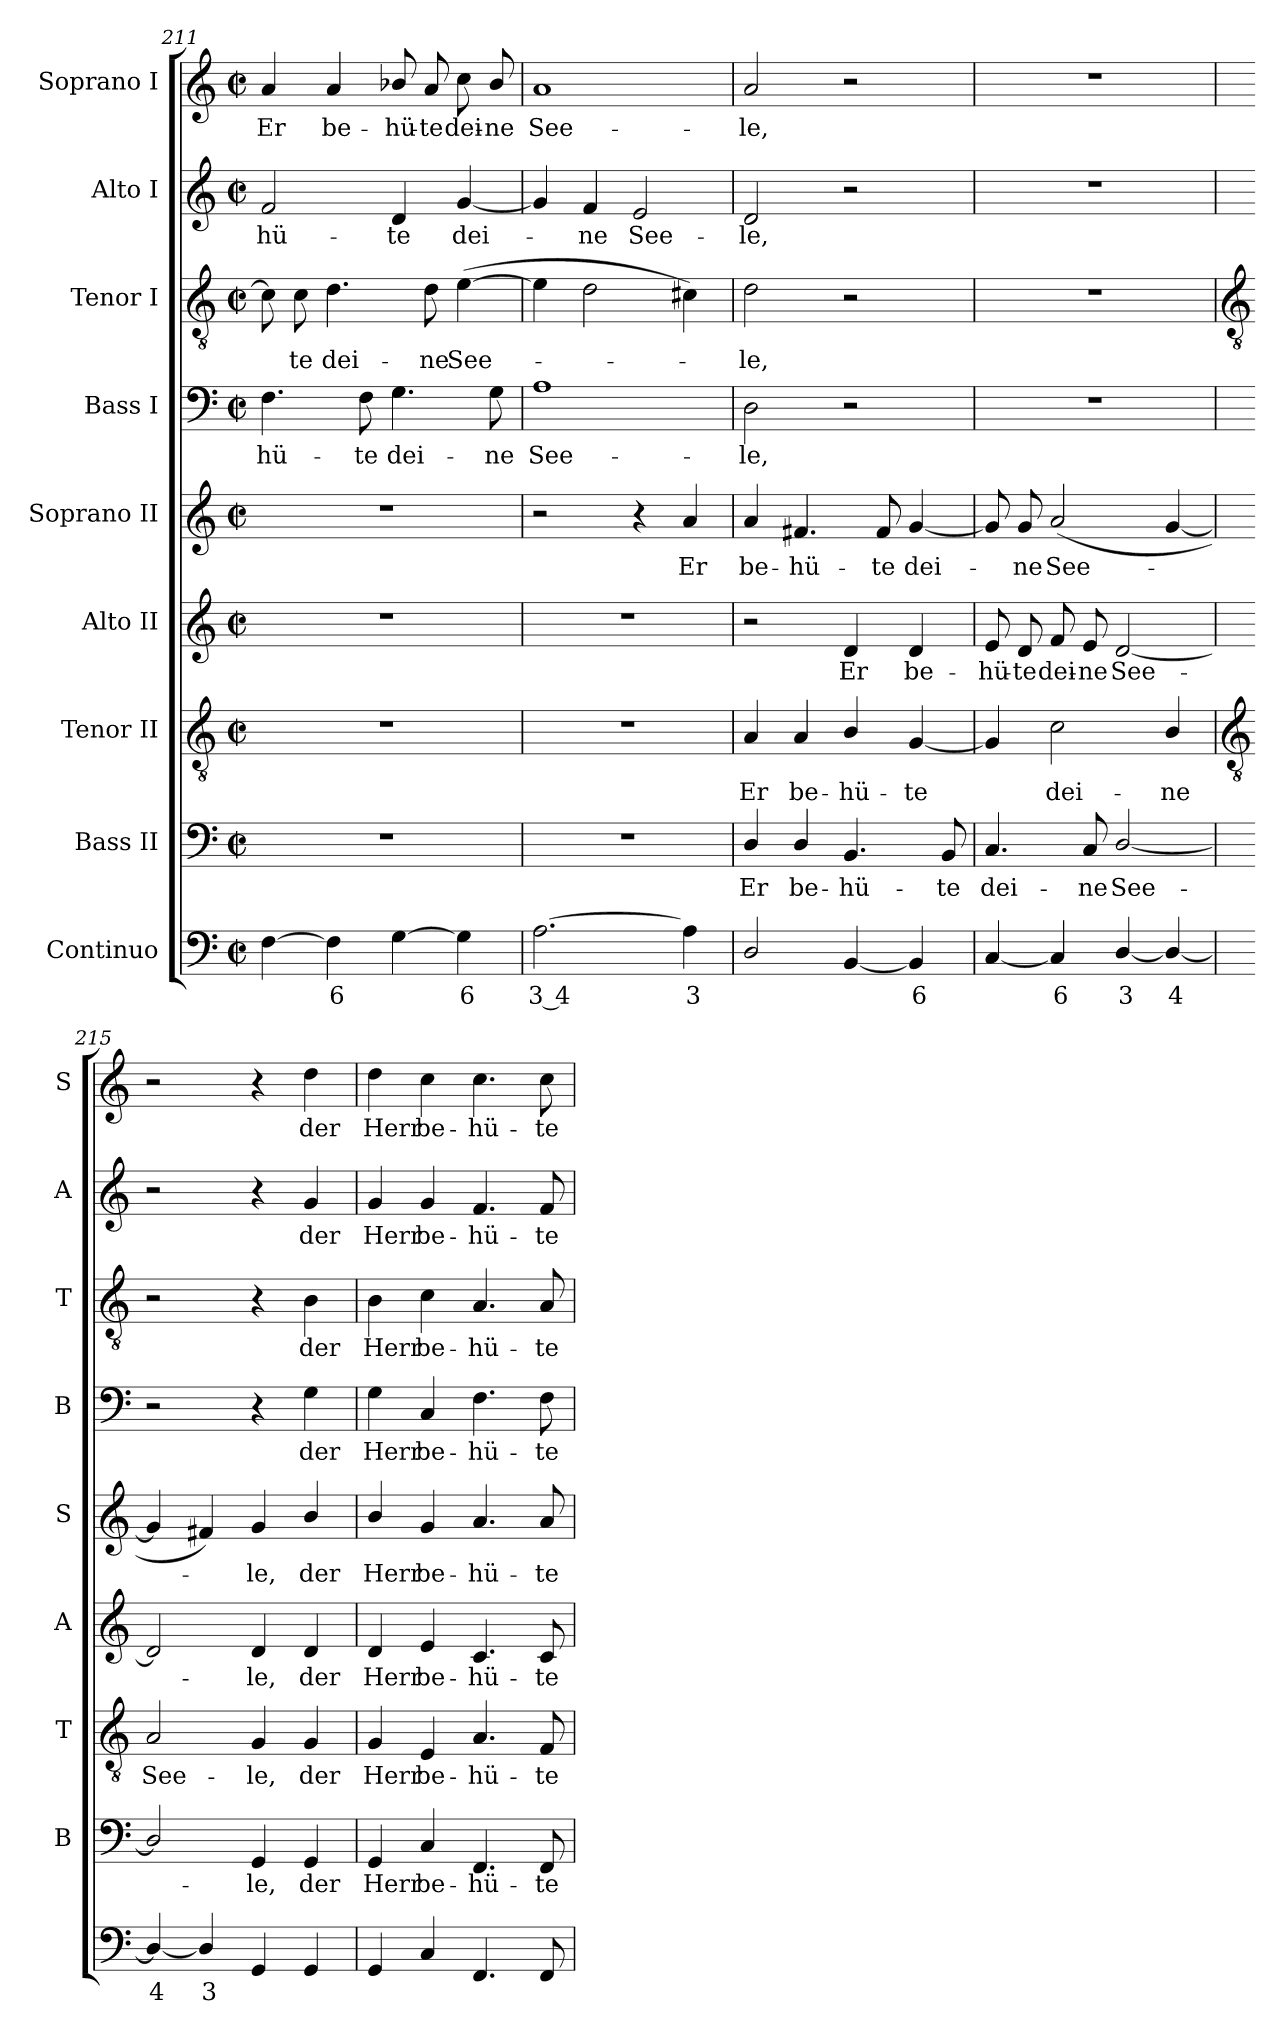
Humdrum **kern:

**kern	**text	**kern	**text	**kern	**text	**kern	**text	**kern	**text	**kern	**text	**kern	**text	**kern	**text	**kern	**text
*part9	*part9	*part8	*part8	*part7	*part7	*part6	*part6	*part5	*part5	*part4	*part4	*part3	*part3	*part2	*part2	*part1	*part1
*staff9	*staff9	*staff8	*staff8	*staff7	*staff7	*staff6	*staff6	*staff5	*staff5	*staff4	*staff4	*staff3	*staff3	*staff2	*staff2	*staff1	*staff1
*I"Continuo	*	*I"Bass II	*	*I"Tenor II	*	*I"Alto II	*	*I"Soprano II	*	*I"Bass I	*	*I"Tenor I	*	*I"Alto I	*	*I"Soprano I	*
*	*	*I'B	*	*I'T	*	*I'A	*	*I'S	*	*I'B	*	*I'T	*	*I'A	*	*I'S	*
*clefF4	*	*clefF4	*	*clefGv2	*	*clefG2	*	*clefG2	*	*clefF4	*	*clefGv2	*	*clefG2	*	*clefG2	*
*k[]	*	*k[]	*	*k[]	*	*k[]	*	*k[]	*	*k[]	*	*k[]	*	*k[]	*	*k[]	*
*C:	*	*C:	*	*C:	*	*C:	*	*C:	*	*C:	*	*C:	*	*C:	*	*C:	*
*M2/2	*	*M2/2	*	*M2/2	*	*M2/2	*	*M2/2	*	*M2/2	*	*M2/2	*	*M2/2	*	*M2/2	*
*met(c|)	*	*met(c|)	*	*met(c|)	*	*met(c|)	*	*met(c|)	*	*met(c|)	*	*met(c|)	*	*met(c|)	*	*met(c|)	*
=211	=211	=211	=211	=211	=211	=211	=211	=211	=211	=211	=211	=211	=211	=211	=211	=211	=211
!	!	!	!	!	!	!	!	!	!	!	!LO:LY:b	!	!	!	!LO:LY:b	!	!LO:LY:b
[4F	.	1r	.	1r	.	1r	.	1r	.	4.F	-hü-	8c]	.	2f	-hü-	4a	Er
!	!	!	!	!	!	!	!	!	!	!	!	!	!LO:LY:b	!	!	!	!
.	.	.	.	.	.	.	.	.	.	.	.	8c	te	.	.	.	.
!	!LO:LY:b	!	!	!	!	!	!	!	!	!	!	!	!LO:LY:b	!	!	!	!LO:LY:b
4F]	6	.	.	.	.	.	.	.	.	.	.	4.d	dei-	.	.	4a	be-
!	!	!	!	!	!	!	!	!	!	!	!LO:LY:b	!	!	!	!	!	!
.	.	.	.	.	.	.	.	.	.	8F	-te	.	.	.	.	.	.
!	!	!	!	!	!	!	!	!	!	!	!LO:LY:b	!	!	!	!LO:LY:b	!	!LO:LY:b
[4G	.	.	.	.	.	.	.	.	.	4.G	dei-	.	.	4d	-te	8b-X/	-hü-
!	!	!	!	!	!	!	!	!	!	!	!	!	!LO:LY:b	!	!	!	!LO:LY:b
.	.	.	.	.	.	.	.	.	.	.	.	8d	-ne	.	.	8a	-te
!	!LO:LY:b	!	!	!	!	!	!	!	!	!	!	!	!LO:LY:b	!	!LO:LY:b	!	!LO:LY:b
4G]	6	.	.	.	.	.	.	.	.	.	.	(>[4e	See-	[4g	dei-	8cc	dei-
!	!	!	!	!	!	!	!	!	!	!	!LO:LY:b	!	!	!	!	!	!LO:LY:b
.	.	.	.	.	.	.	.	.	.	8G	-ne	.	.	.	.	8b-/	-ne
=212	=212	=212	=212	=212	=212	=212	=212	=212	=212	=212	=212	=212	=212	=212	=212	=212	=212
!	!LO:LY:b	!	!	!	!	!	!	!	!	!	!LO:LY:b	!	!	!	!	!	!LO:LY:b
[2.A	3 4	1r	.	1r	.	1r	.	2r	.	1A	See-	4e]	.	4g]	.	1a	See-
!	!	!	!	!	!	!	!	!	!	!	!	!	!	!	!LO:LY:b	!	!
.	.	.	.	.	.	.	.	.	.	.	.	2d	.	4f	ne	.	.
!	!	!	!	!	!	!	!	!	!	!	!	!	!	!	!LO:LY:b	!	!
.	.	.	.	.	.	.	.	4r	.	.	.	.	.	2e	See-	.	.
!	!LO:LY:b	!	!	!	!	!	!	!	!LO:LY:b	!	!	!	!	!	!	!	!
4A]	3	.	.	.	.	.	.	4a	Er	.	.	4c#X)	.	.	.	.	.
=213	=213	=213	=213	=213	=213	=213	=213	=213	=213	=213	=213	=213	=213	=213	=213	=213	=213
!	!	!	!LO:LY:b	!	!LO:LY:b	!	!	!	!LO:LY:b	!	!LO:LY:b	!	!LO:LY:b	!	!LO:LY:b	!	!LO:LY:b
2D/	.	4D/	Er	4A	Er	2r	.	4a	be-	2D	-le,	2d	le,	2d	-le,	2a	-le,
!	!	!	!LO:LY:b	!	!LO:LY:b	!	!	!	!LO:LY:b	!	!	!	!	!	!	!	!
.	.	4D/	be-	4A	be-	.	.	4.f#X	-hü-	.	.	.	.	.	.	.	.
!	!	!	!LO:LY:b	!	!LO:LY:b	!	!LO:LY:b	!	!	!	!	!	!	!	!	!	!
[4BB	.	4.BB	-hü-	4B/	-hü-	4d	Er	.	.	2r	.	2r	.	2r	.	2r	.
!	!	!	!	!	!	!	!	!	!LO:LY:b	!	!	!	!	!	!	!	!
.	.	.	.	.	.	.	.	8f#	-te	.	.	.	.	.	.	.	.
!	!LO:LY:b	!	!	!	!LO:LY:b	!	!LO:LY:b	!	!LO:LY:b	!	!	!	!	!	!	!	!
4BB]	6	.	.	[4G	-te	4d	be-	[4g	dei-	.	.	.	.	.	.	.	.
!	!	!	!LO:LY:b	!	!	!	!	!	!	!	!	!	!	!	!	!	!
.	.	8BB	-te	.	.	.	.	.	.	.	.	.	.	.	.	.	.
=214	=214	=214	=214	=214	=214	=214	=214	=214	=214	=214	=214	=214	=214	=214	=214	=214	=214
!	!	!	!LO:LY:b	!	!	!	!LO:LY:b	!	!	!	!	!	!	!	!	!	!
[4C	.	4.C	dei-	4G]	.	8e	-hü-	8g]	.	1r	.	1r	.	1r	.	1r	.
!	!	!	!	!	!	!	!LO:LY:b	!	!LO:LY:b	!	!	!	!	!	!	!	!
.	.	.	.	.	.	8d	-te	8g	ne	.	.	.	.	.	.	.	.
!	!LO:LY:b	!	!	!	!LO:LY:b	!	!LO:LY:b	!	!LO:LY:b	!	!	!	!	!	!	!	!
4C]	6	.	.	2c	dei-	8f	dei-	(<2a	See-	.	.	.	.	.	.	.	.
!	!	!	!LO:LY:b	!	!	!	!LO:LY:b	!	!	!	!	!	!	!	!	!	!
.	.	8C	-ne	.	.	8e	-ne	.	.	.	.	.	.	.	.	.	.
!	!LO:LY:b	!	!LO:LY:b	!	!	!	!LO:LY:b	!	!	!	!	!	!	!	!	!	!
[4D/	3	[2D/	See-	.	.	[2d	See-	.	.	.	.	.	.	.	.	.	.
!	!LO:LY:b	!	!	!	!LO:LY:b	!	!	!	!	!	!	!	!	!	!	!	!
4D/_	4	.	.	4B/	-ne	.	.	[4g	.	.	.	.	.	.	.	.	.
!!LO:LB:g=z
=215	=215	=215	=215	=215	=215	=215	=215	=215	=215	=215	=215	=215	=215	=215	=215	=215	=215
*	*	*	*	*clefGv2	*	*	*	*	*	*	*	*clefGv2	*	*	*	*	*
!	!LO:LY:b	!	!	!	!LO:LY:b	!	!	!	!	!	!	!	!	!	!	!	!
4D/_	4	2D/]	.	2A	See-	2d]	.	4g]	.	2r	.	2r	.	2r	.	2r	.
!	!LO:LY:b	!	!	!	!	!	!	!	!	!	!	!	!	!	!	!	!
4D/]	3	.	.	.	.	.	.	4f#X)	.	.	.	.	.	.	.	.	.
!	!	!	!LO:LY:b	!	!LO:LY:b	!	!LO:LY:b	!	!LO:LY:b	!	!	!	!	!	!	!	!
4GG	.	4GG	le,	4G	-le,	4d	le,	4g	le,	4r	.	4r	.	4r	.	4r	.
!	!	!	!LO:LY:b	!	!LO:LY:b	!	!LO:LY:b	!	!LO:LY:b	!	!LO:LY:b	!	!LO:LY:b	!	!LO:LY:b	!	!LO:LY:b
4GG	.	4GG	der	4G	der	4d	der	4b/	der	4G	der	4B	der	4g	der	4dd	der
=216	=216	=216	=216	=216	=216	=216	=216	=216	=216	=216	=216	=216	=216	=216	=216	=216	=216
!	!	!	!LO:LY:b	!	!LO:LY:b	!	!LO:LY:b	!	!LO:LY:b	!	!LO:LY:b	!	!LO:LY:b	!	!LO:LY:b	!	!LO:LY:b
4GG	.	4GG	Herr	4G	Herr	4d	Herr	4b/	Herr	4G	Herr	4B	Herr	4g	Herr	4dd	Herr
!	!	!	!LO:LY:b	!	!LO:LY:b	!	!LO:LY:b	!	!LO:LY:b	!	!LO:LY:b	!	!LO:LY:b	!	!LO:LY:b	!	!LO:LY:b
4C	.	4C	be-	4E	be-	4e	be-	4g	be-	4C	be-	4c	be-	4g	be-	4cc	be-
!	!	!	!LO:LY:b	!	!LO:LY:b	!	!LO:LY:b	!	!LO:LY:b	!	!LO:LY:b	!	!LO:LY:b	!	!LO:LY:b	!	!LO:LY:b
4.FF	.	4.FF	-hü-	4.A	-hü-	4.c	-hü-	4.a	-hü-	4.F	-hü-	4.A	-hü-	4.f	-hü-	4.cc	-hü-
!	!	!	!LO:LY:b	!	!LO:LY:b	!	!LO:LY:b	!	!LO:LY:b	!	!LO:LY:b	!	!LO:LY:b	!	!LO:LY:b	!	!LO:LY:b
8FF	.	8FF	-te	8F	-te	8c	-te	8a	-te	8F	-te	8A	-te	8f	-te	8cc	-te
=	=	=	=	=	=	=	=	=	=	=	=	=	=	=	=	=	=
*-	*-	*-	*-	*-	*-	*-	*-	*-	*-	*-	*-	*-	*-	*-	*-	*-	*-
